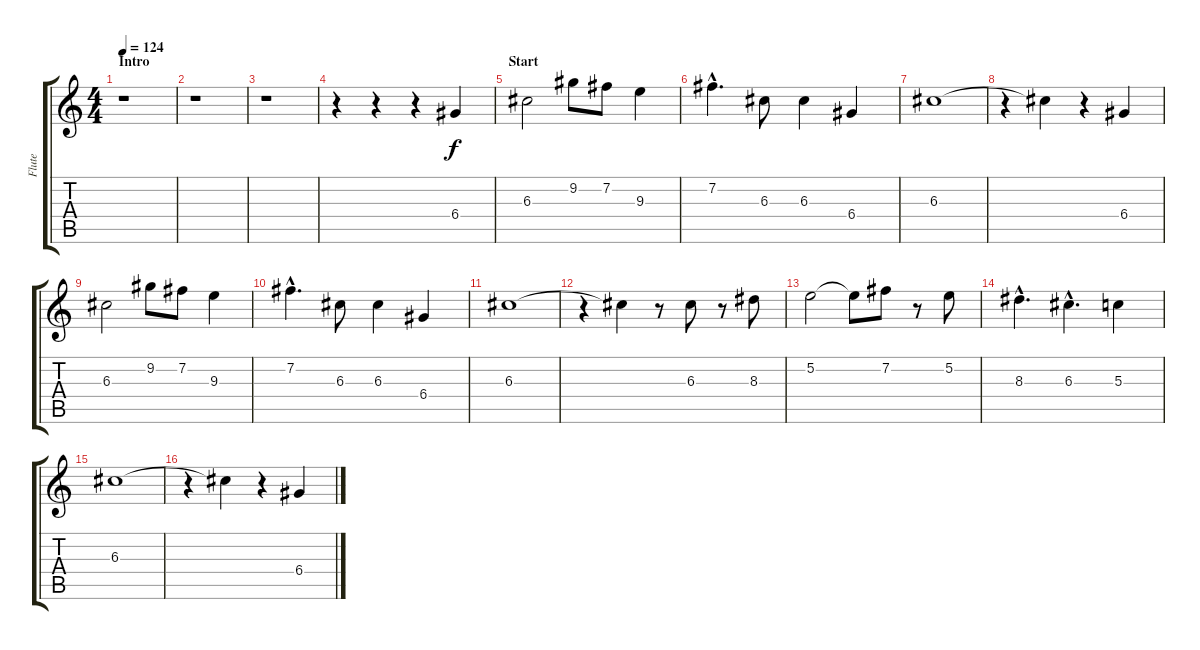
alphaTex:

\track ("Flute" "Flute") {instrument flute}
\staff {score tabs}
\tuning (E5 B4 G4 D4 A3 E3) {hide}
\ts (4 4)
\section ("" "Intro")
\tempo 124
\clef g2
\ks c
r.1{dy f instrument flute} |
r.1 |
r.1 |
r.4 r.4 r.4 6.4.4 |
\section ("" "Start")
6.3.2 9.2.8 7.2.8 9.3.4 |
7.2{hac}.4{d} 6.3.8 6.3.4 6.4.4 |
6.3.1 |
r.4 6.3{t}.4 r.4 6.4.4 |
6.3.2 9.2.8 7.2.8 9.3.4 |
7.2{hac}.4{d} 6.3.8 6.3.4 6.4.4 |
6.3.1 |
r.4 6.3{t}.4 r.8 6.3.8 r.8 8.3.8 |
5.2.2 5.2{t}.8 7.2.8 r.8 5.2.8 |
8.3{hac}.4{d} 6.3{hac}.4{d} 5.3.4 |
6.3.1 |
r.4 6.3{t}.4 r.4 6.4.4
